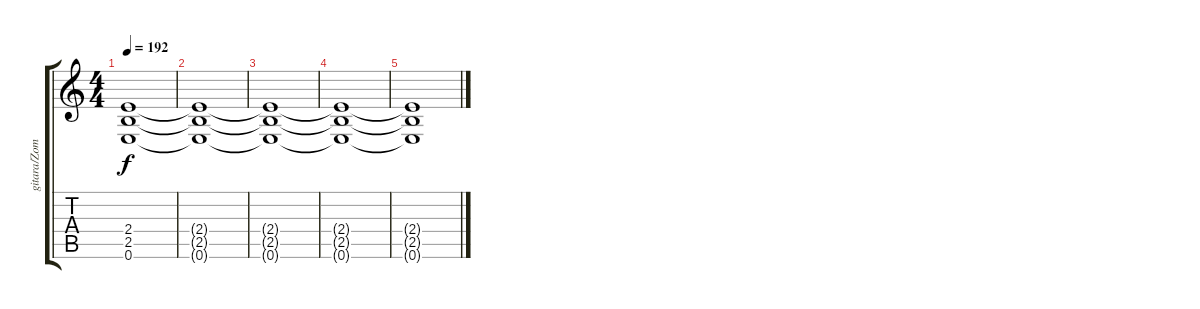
\track ("gitara/Zombi Zlikovac" "gitara/Zom") {instrument distortionguitar}
\staff {score tabs}
\tuning (E4 B3 G3 D3 A2 E2) {hide}
\ts (4 4)
\tempo 192
\clef g2
\ks c
(2.4{t} 2.5{t} 0.6{t}).1{dy f} |
(2.4{t} 2.5{t} 0.6{t}).1{volume 0} |
(2.4{t} 2.5{t} 0.6{t}).1 |
(2.4{t} 2.5{t} 0.6{t}).1 |
(2.4{t} 2.5{t} 0.6{t}).1
